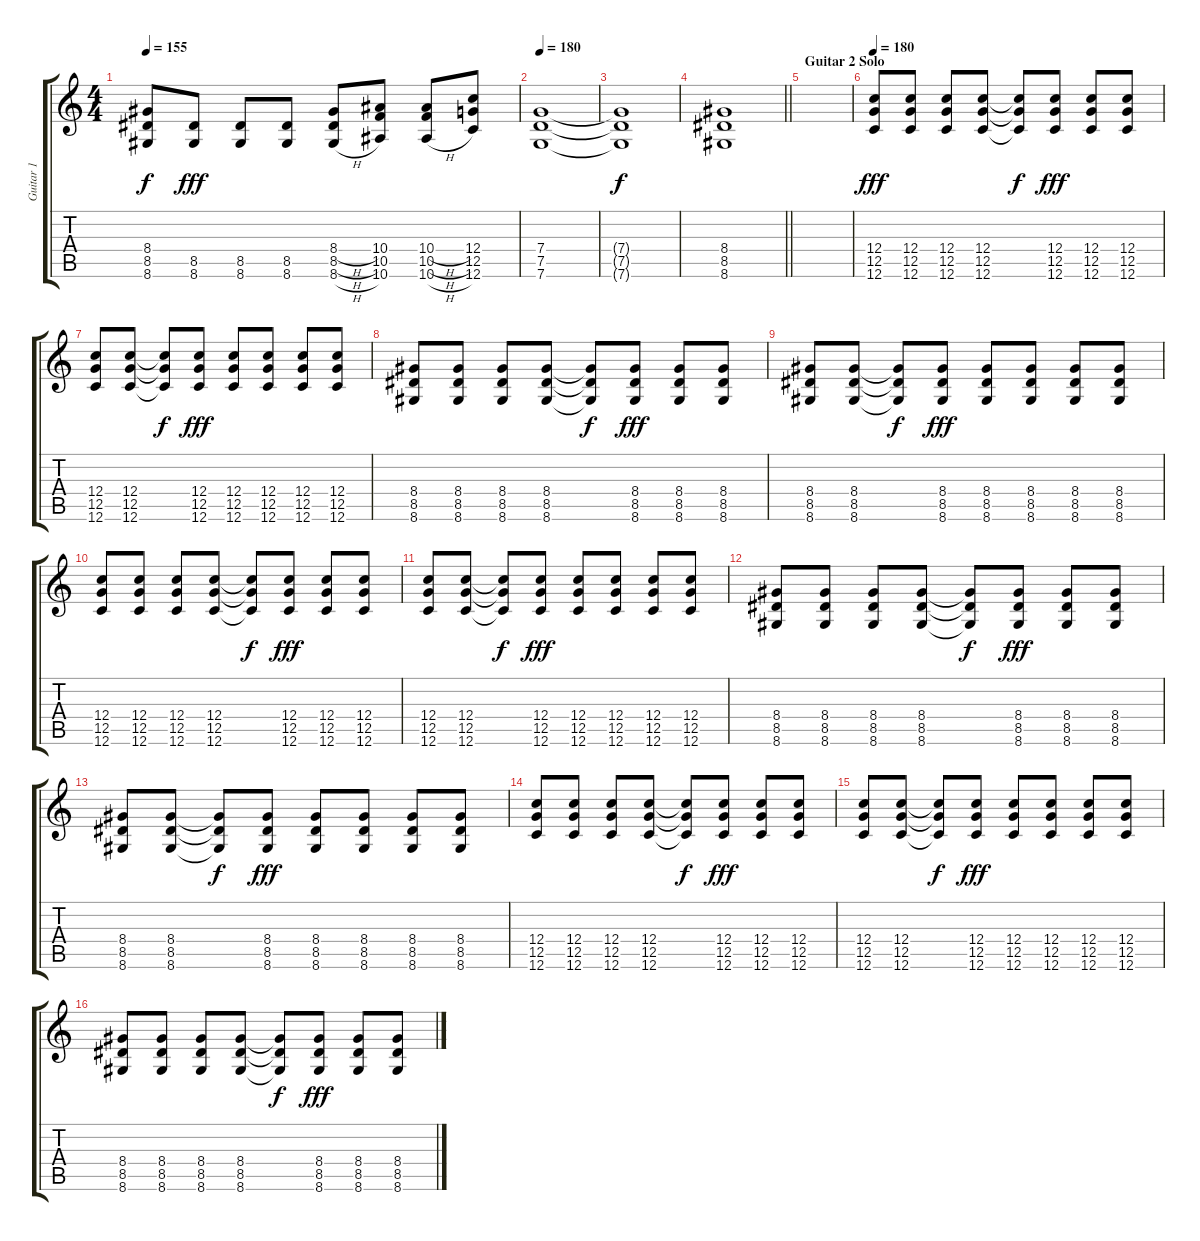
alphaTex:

\track ("Guitar 1" "Guitar 1") {instrument overdrivenguitar}
\staff {score tabs}
\tuning (D4 A3 F3 C3 G2 C2) {hide}
\ts (4 4)
\tempo 155
\clef g2
\ks c
(8.4{t} 8.5{t} 8.6{t}).8{dy f} (8.5 8.6).8{dy fff} (8.5 8.6).8 (8.5 8.6).8 (8.4{h} 8.5{h} 8.6{h}).8 (10.4 10.5 10.6).8 (10.4{h} 10.5{h} 10.6{h}).8 (12.4 12.5 12.6).8 |
\tempo 180
(7.4 7.5 7.6).1 |
(7.4{t} 7.5{t} 7.6{t}).1{dy f} |
\barLineRight lightlight
(8.4 8.5 8.6).1 |
\section ("" "Guitar 2 Solo")
|
\tempo 180
(12.4 12.5 12.6).8{dy fff} (12.4 12.5 12.6).8 (12.4 12.5 12.6).8 (12.4 12.5 12.6).8 (12.4{t} 12.5{t} 12.6{t}).8{dy f} (12.4 12.5 12.6).8{dy fff} (12.4 12.5 12.6).8 (12.4 12.5 12.6).8 |
(12.4 12.5 12.6).8 (12.4 12.5 12.6).8 (12.4{t} 12.5{t} 12.6{t}).8{dy f} (12.4 12.5 12.6).8{dy fff} (12.4 12.5 12.6).8 (12.4 12.5 12.6).8 (12.4 12.5 12.6).8 (12.4 12.5 12.6).8 |
(8.4 8.5 8.6).8 (8.4 8.5 8.6).8 (8.4 8.5 8.6).8 (8.4 8.5 8.6).8 (8.4{t} 8.5{t} 8.6{t}).8{dy f} (8.4 8.5 8.6).8{dy fff} (8.4 8.5 8.6).8 (8.4 8.5 8.6).8 |
(8.4 8.5 8.6).8 (8.4 8.5 8.6).8 (8.4{t} 8.5{t} 8.6{t}).8{dy f} (8.4 8.5 8.6).8{dy fff} (8.4 8.5 8.6).8 (8.4 8.5 8.6).8 (8.4 8.5 8.6).8 (8.4 8.5 8.6).8 |
(12.4 12.5 12.6).8 (12.4 12.5 12.6).8 (12.4 12.5 12.6).8 (12.4 12.5 12.6).8 (12.4{t} 12.5{t} 12.6{t}).8{dy f} (12.4 12.5 12.6).8{dy fff} (12.4 12.5 12.6).8 (12.4 12.5 12.6).8 |
(12.4 12.5 12.6).8 (12.4 12.5 12.6).8 (12.4{t} 12.5{t} 12.6{t}).8{dy f} (12.4 12.5 12.6).8{dy fff} (12.4 12.5 12.6).8 (12.4 12.5 12.6).8 (12.4 12.5 12.6).8 (12.4 12.5 12.6).8 |
(8.4 8.5 8.6).8 (8.4 8.5 8.6).8 (8.4 8.5 8.6).8 (8.4 8.5 8.6).8 (8.4{t} 8.5{t} 8.6{t}).8{dy f} (8.4 8.5 8.6).8{dy fff} (8.4 8.5 8.6).8 (8.4 8.5 8.6).8 |
(8.4 8.5 8.6).8 (8.4 8.5 8.6).8 (8.4{t} 8.5{t} 8.6{t}).8{dy f} (8.4 8.5 8.6).8{dy fff} (8.4 8.5 8.6).8 (8.4 8.5 8.6).8 (8.4 8.5 8.6).8 (8.4 8.5 8.6).8 |
(12.4 12.5 12.6).8 (12.4 12.5 12.6).8 (12.4 12.5 12.6).8 (12.4 12.5 12.6).8 (12.4{t} 12.5{t} 12.6{t}).8{dy f} (12.4 12.5 12.6).8{dy fff} (12.4 12.5 12.6).8 (12.4 12.5 12.6).8 |
(12.4 12.5 12.6).8 (12.4 12.5 12.6).8 (12.4{t} 12.5{t} 12.6{t}).8{dy f} (12.4 12.5 12.6).8{dy fff} (12.4 12.5 12.6).8 (12.4 12.5 12.6).8 (12.4 12.5 12.6).8 (12.4 12.5 12.6).8 |
(8.4 8.5 8.6).8 (8.4 8.5 8.6).8 (8.4 8.5 8.6).8 (8.4 8.5 8.6).8 (8.4{t} 8.5{t} 8.6{t}).8{dy f} (8.4 8.5 8.6).8{dy fff} (8.4 8.5 8.6).8 (8.4 8.5 8.6).8
